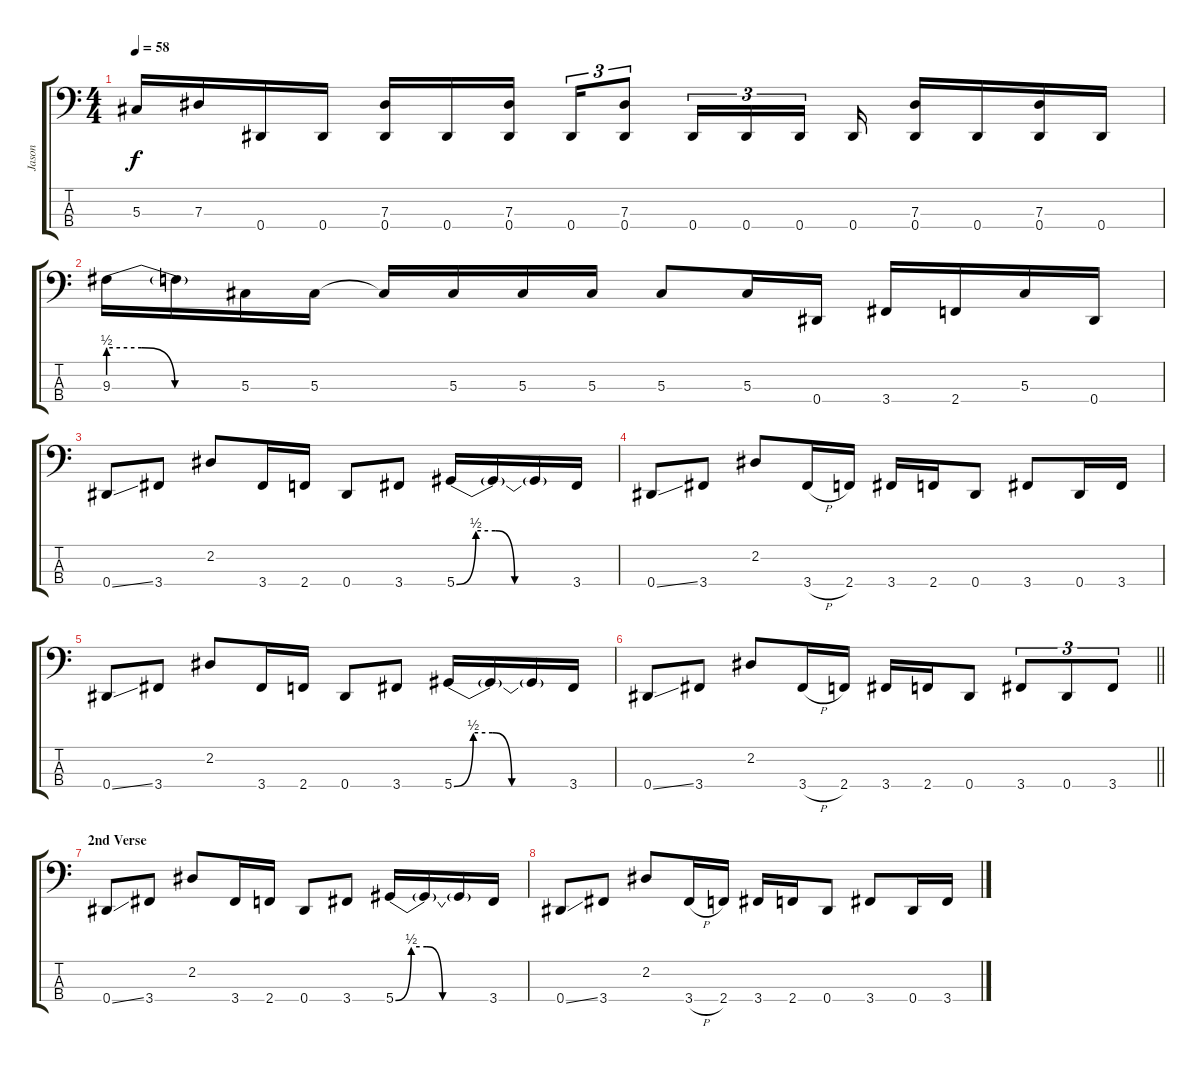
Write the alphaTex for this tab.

\track ("Jason " "Jason ") {instrument electricbasspick}
\staff {score tabs}
\tuning (Gb2 Db2 Ab1 Eb1) {hide}
\ts (4 4)
\tempo 58
\clef f4
\ks c
5.3.16{dy f} 7.3.16 0.4.16 0.4.16 (7.3 0.4).16 0.4.16 (7.3 0.4).16 0.4.16{tu (3 2)} (7.3 0.4).8{tu (3 2)} 0.4.16{tu (3 2)} 0.4.16{tu (3 2)} 0.4.16{tu (3 2)} 0.4.16 (7.3 0.4).16 0.4.16 (7.3 0.4).16 0.4.16 |
9.3{be (custom 0 2 15 2 30 0 60 0)}.16 9.3{t}.16 5.3.16 5.3.16 5.3{t}.16 5.3.16 5.3.16 5.3.16 5.3.8 5.3.16 0.4.16 3.4.16 2.4.16 5.3.16 0.4.16 |
0.4{ss}.8 3.4.8 2.2.8 3.4.16 2.4.16 0.4.8 3.4.8 5.4{be (custom 0 0 10 2 20 2 30 0 60 0)}.16 5.4{t}.16 5.4{t}.16 3.4.16 |
0.4{ss}.8 3.4.8 2.2.8 3.4{h}.16 2.4.16 3.4.16 2.4.16 0.4.8 3.4.8 0.4.16 3.4.16 |
0.4{ss}.8 3.4.8 2.2.8 3.4.16 2.4.16 0.4.8 3.4.8 5.4{be (custom 0 0 10 2 20 2 30 0 60 0)}.16 5.4{t}.16 5.4{t}.16 3.4.16 |
\barLineRight lightlight
0.4{ss}.8 3.4.8 2.2.8 3.4{h}.16 2.4.16 3.4.16 2.4.16 0.4.8 3.4.8{tu (3 2)} 0.4.8{tu (3 2)} 3.4.8{tu (3 2)} |
\section ("" "2nd Verse")
0.4{ss}.8 3.4.8 2.2.8 3.4.16 2.4.16 0.4.8 3.4.8 5.4{be (custom 0 0 10 2 20 2 30 0 60 0)}.16 5.4{t}.16 5.4{t}.16 3.4.16 |
0.4{ss}.8 3.4.8 2.2.8 3.4{h}.16 2.4.16 3.4.16 2.4.16 0.4.8 3.4.8 0.4.16 3.4.16
